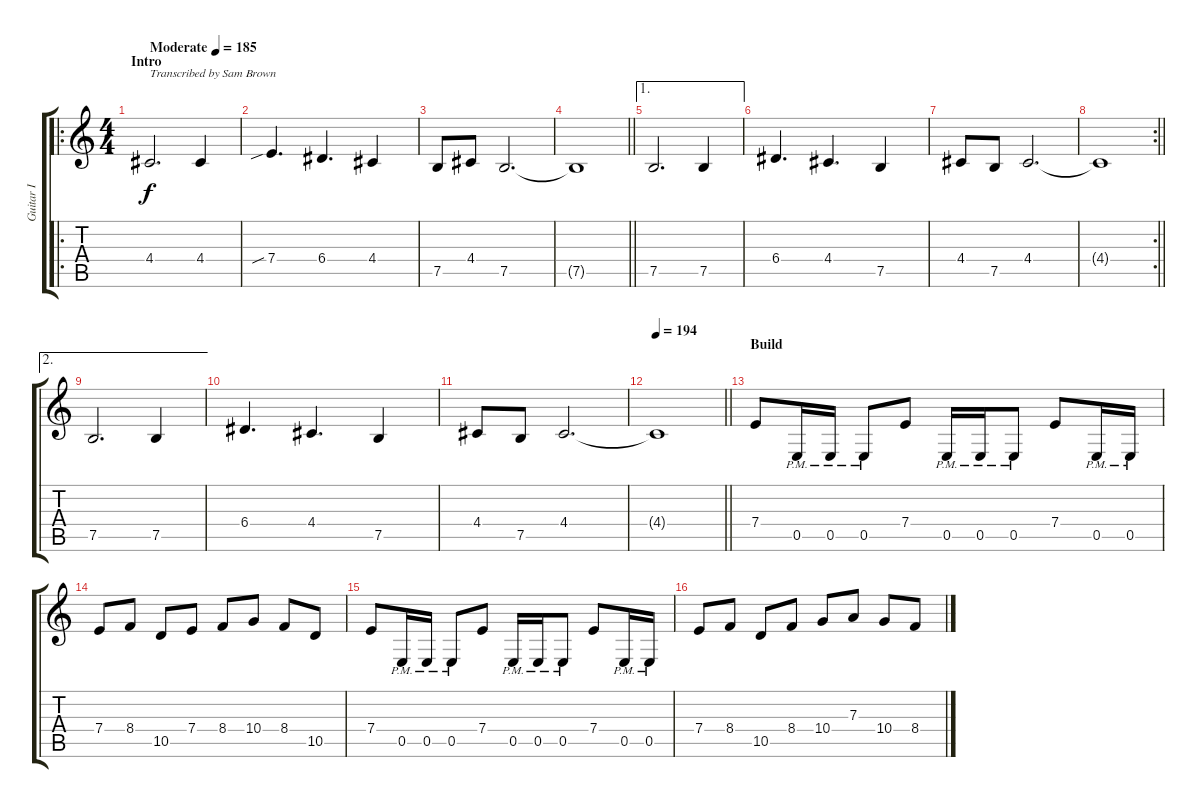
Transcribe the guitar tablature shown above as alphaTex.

\track ("Guitar I" "Guitar I") {instrument distortionguitar}
\staff {score tabs}
\tuning (B3 Gb3 D3 A2 E2 B1) {hide}
\ro
\ts (4 4)
\section ("" "Intro")
\tempo (185 "Moderate")
\clef g2
\ks c
4.4.2{d txt "Transcribed by Sam Brown" dy f instrument distortionguitar} 4.4.4 |
7.4{sib}.4{d} 6.4.4{d} 4.4.4 |
7.5.8 4.4.8 7.5.2{d} |
\barLineRight lightlight
7.5{t}.1 |
\ae 1
\section ("" "")
7.5.2{d} 7.5.4 |
6.4.4{d} 4.4.4{d} 7.5.4 |
4.4.8 7.5.8 4.4.2{d} |
\rc 2
\barLineRight lightlight
4.4{t}.1 |
\ae 2
\section ("" "")
7.5.2{d} 7.5.4 |
6.4.4{d} 4.4.4{d} 7.5.4 |
4.4.8 7.5.8 4.4.2{d} |
\tempo 194
\barLineRight lightlight
4.4{t}.1 |
\section ("" "Build")
7.4.8 0.5{pm}.16 0.5{pm}.16 0.5{pm}.8 7.4.8 0.5{pm}.16 0.5{pm}.16 0.5{pm}.8 7.4.8 0.5{pm}.16 0.5{pm}.16 |
7.4.8 8.4.8 10.5.8 7.4.8 8.4.8 10.4.8 8.4.8 10.5.8 |
7.4.8 0.5{pm}.16 0.5{pm}.16 0.5{pm}.8 7.4.8 0.5{pm}.16 0.5{pm}.16 0.5{pm}.8 7.4.8 0.5{pm}.16 0.5{pm}.16 |
7.4.8 8.4.8 10.5.8 8.4.8 10.4.8 7.3.8 10.4.8 8.4.8
